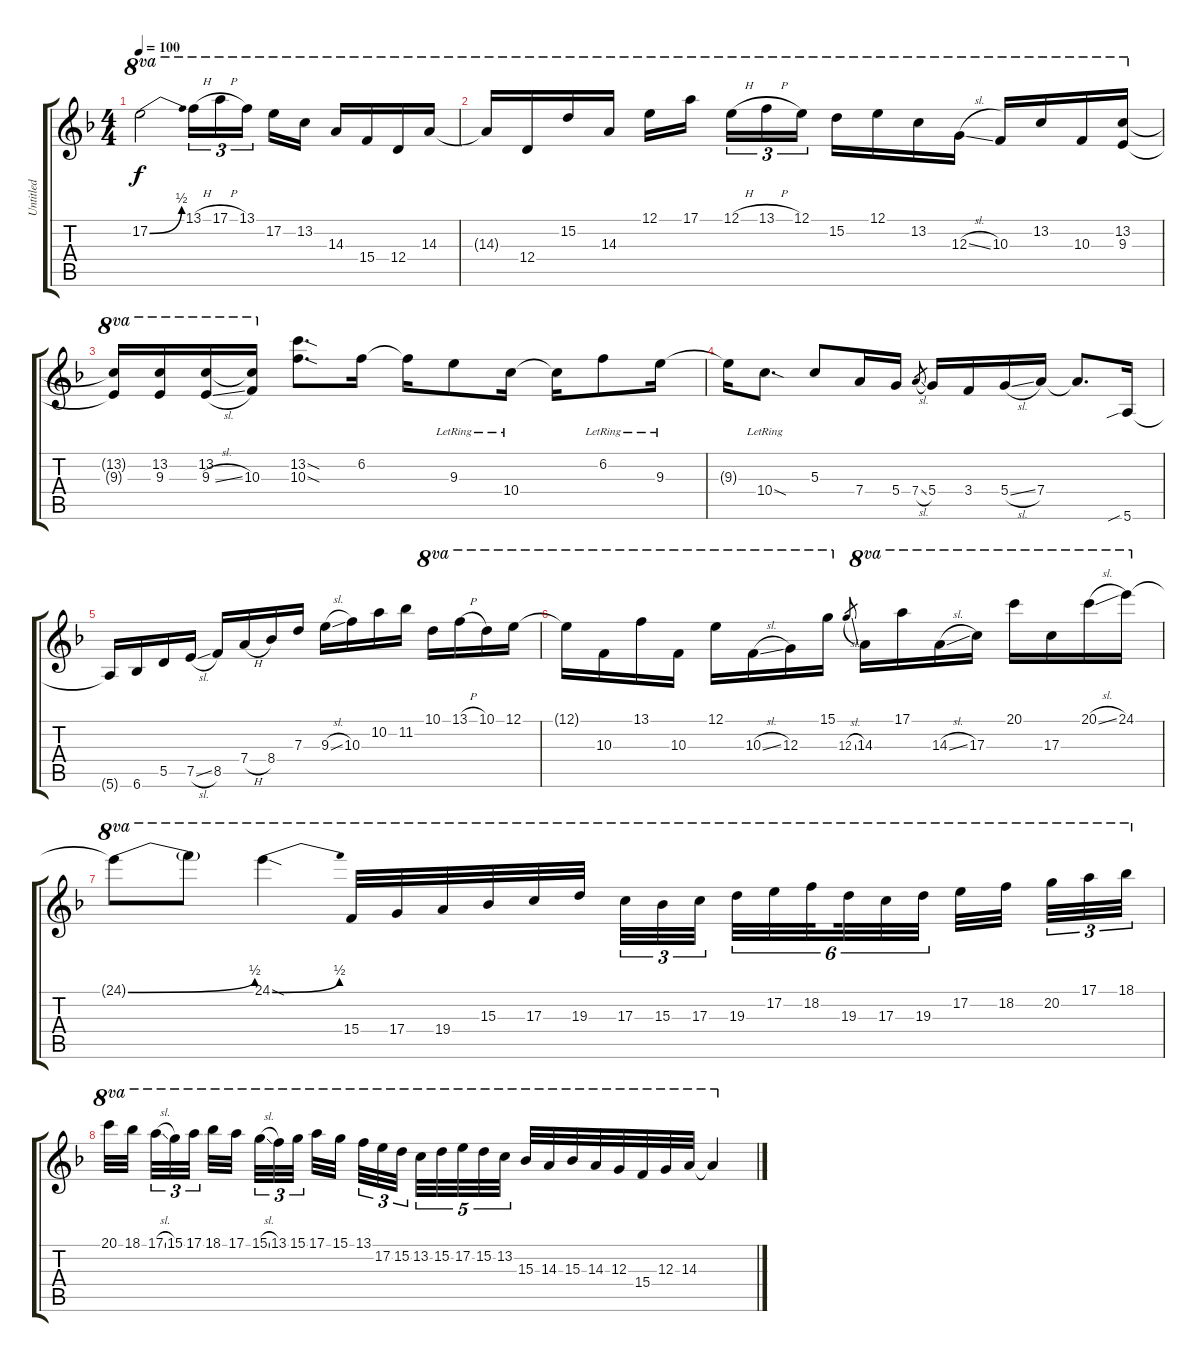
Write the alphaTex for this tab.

\track ("Untitled" "Untitled") {instrument overdrivenguitar}
\staff {score tabs}
\tuning (E4 B3 G3 D3 A2 E2) {hide}
\ts (4 4)
\tempo 100
\clef g2
\ks f
17.2{be (bend 0 0 60 2)}.2{ot 8va dy f} 13.1{h}.16{tu (3 2) ot 8va} 17.1{h}.16{tu (3 2) ot 8va} 13.1.16{tu (3 2) ot 8va beam splitsecondary} 17.2.16{ot 8va} 13.2.16{ot 8va} 14.3.16{ot 8va} 15.4.16{ot 8va} 12.4.16{ot 8va} 14.3.16{ot 8va} |
14.3{t}.16{ot 8va} 12.4.16{ot 8va} 15.2.16{ot 8va} 14.3.16{ot 8va} 12.1.16{ot 8va} 17.1.16{ot 8va beam splitsecondary} 12.1{h}.16{tu (3 2) ot 8va} 13.1{h}.16{tu (3 2) ot 8va} 12.1.16{tu (3 2) ot 8va} 15.2.16{ot 8va} 12.1.16{ot 8va} 13.2.16{ot 8va} 12.3{sl}.16{ot 8va} 10.3.16{ot 8va} 13.2.16{ot 8va} 10.3.16{ot 8va} (13.2 9.3).16{ot 8va} |
(13.2{t} 9.3{t}).16{ot 8va} (13.2 9.3).16{ot 8va} (13.2 9.3{sl}).16{ot 8va} (13.2{t} 10.3).16{ot 8va} (13.2{sod} 10.3{sod}).8{d} 6.2.16 6.2{t}.16 9.3{lr}.8 10.4{lr}.16 10.4{t}.16 6.2{lr}.8 9.3{lr}.16 |
9.3{t}.16 10.4{sod lr}.8{d} 5.3.8 7.4.16 5.4.16 7.4{sl}.8{gr} 5.4.16 3.4.16 5.4{sl}.16 7.4.16 7.4{t}.8{d} 5.6{sib}.16 |
5.6{t}.16 6.6.16 5.5.16 7.5{sl}.16 8.5.16 7.4{h}.16 8.4.16 7.3.16 9.3{sl}.16 10.3.16 10.2.16 11.2.16 10.1.16{ot 8va} 13.1{h}.16{ot 8va} 10.1.16{ot 8va} 12.1.16{ot 8va} |
12.1{t}.16{ot 8va} 10.3.16{ot 8va} 13.1.16{ot 8va} 10.3.16{ot 8va} 12.1.16{ot 8va} 10.3{sl}.16{ot 8va} 12.3.16{ot 8va} 15.1.16{ot 8va} 12.3{sl}.8{gr} 14.3.16{ot 8va} 17.1.16{ot 8va} 14.3{sl}.16{ot 8va} 17.3.16{ot 8va} 20.1.16{ot 8va} 17.3.16{ot 8va} 20.1{sl}.16{ot 8va} 24.1.16{ot 8va} |
24.1{be (bend 0 0 60 2) t}.8{ot 8va} 24.1{t}.8{ot 8va} 24.1{be (bend 0 0 60 2) sod}.4{ot 8va} 15.4.32{ot 8va} 17.4.32{ot 8va} 19.4.32{ot 8va} 15.3.32{ot 8va} 17.3.32{ot 8va} 19.3.32{ot 8va beam splitsecondary} 17.3.32{tu (3 2) ot 8va} 15.3.32{tu (3 2) ot 8va} 17.3.32{tu (3 2) ot 8va} 19.3.32{tu (6 4) ot 8va} 17.2.32{tu (6 4) ot 8va} 18.2.32{tu (6 4) ot 8va beam splitsecondary} 19.3.32{tu (6 4) ot 8va} 17.3.32{tu (6 4) ot 8va} 19.3.32{tu (6 4) ot 8va beam splitsecondary} 17.2.32{ot 8va} 18.2.32{ot 8va beam splitsecondary} 20.2.32{tu (3 2) ot 8va} 17.1.32{tu (3 2) ot 8va} 18.1.32{tu (3 2) ot 8va} |
20.1.32{ot 8va} 18.1.32{ot 8va beam splitsecondary} 17.1{sl}.32{tu (3 2) ot 8va} 15.1.32{tu (3 2) ot 8va} 17.1.32{tu (3 2) ot 8va beam splitsecondary} 18.1.32{ot 8va} 17.1.32{ot 8va beam splitsecondary} 15.1{sl}.32{tu (3 2) ot 8va} 13.1.32{tu (3 2) ot 8va} 15.1.32{tu (3 2) ot 8va} 17.1.32{ot 8va} 15.1.32{ot 8va beam splitsecondary} 13.1.32{tu (3 2) ot 8va} 17.2.32{tu (3 2) ot 8va} 15.2.32{tu (3 2) ot 8va beam splitsecondary} 13.2.32{tu (5 4) ot 8va} 15.2.32{tu (5 4) ot 8va} 17.2.32{tu (5 4) ot 8va} 15.2.32{tu (5 4) ot 8va} 13.2.32{tu (5 4) ot 8va} 15.3.32{ot 8va} 14.3.32{ot 8va} 15.3.32{ot 8va} 14.3.32{ot 8va} 12.3.32{ot 8va} 15.4.32{ot 8va} 12.3.32{ot 8va} 14.3.32{ot 8va} 14.3{t}.4{ot 8va}
